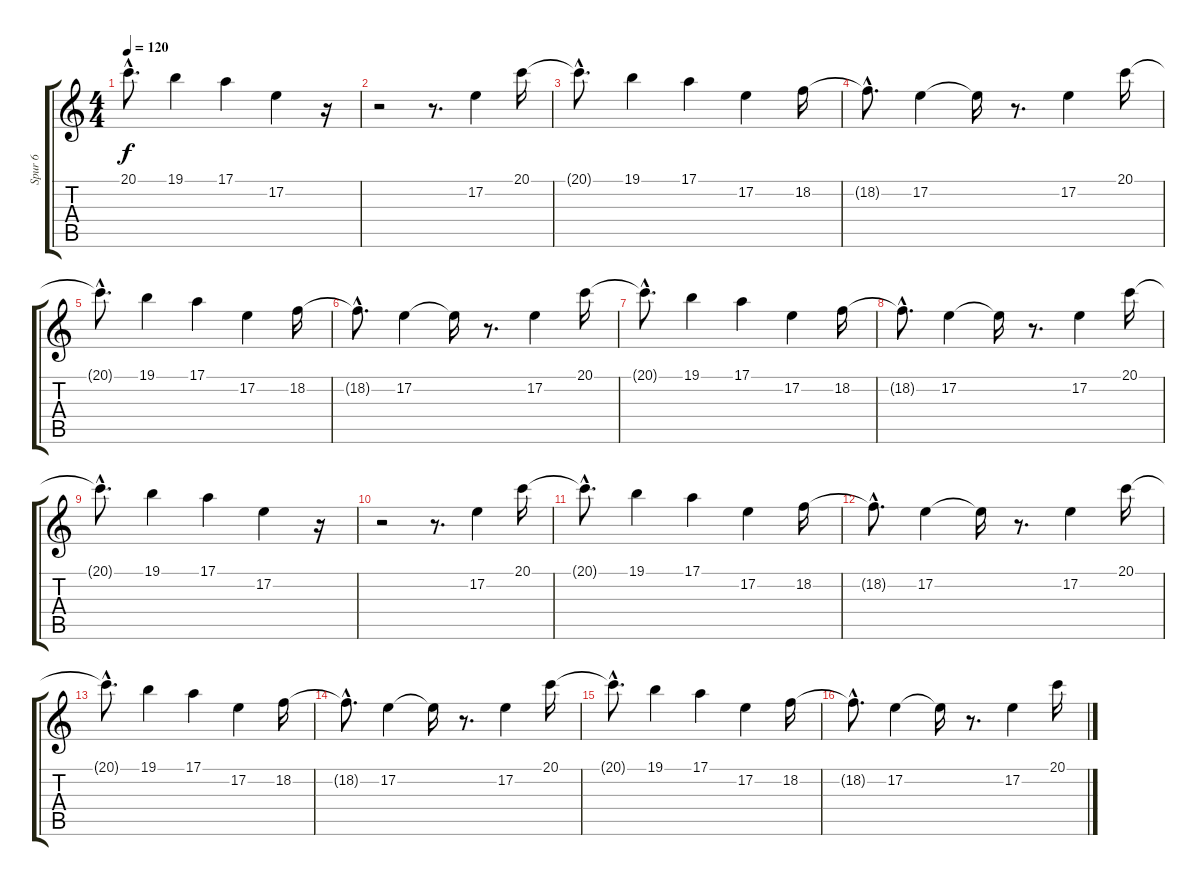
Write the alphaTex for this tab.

\track ("Spur 6" "Spur 6") {instrument stringensemble2}
\staff {score tabs}
\tuning (E4 B3 G3 D3 A2 E2) {hide}
\ts (4 4)
\tempo 120
\clef g2
\ks c
20.1{hac t}.8{d dy f} 19.1.4 17.1.4 17.2.4 r.16 |
r.2 r.8{d} 17.2.4 20.1.16 |
20.1{hac t}.8{d} 19.1.4 17.1.4 17.2.4 18.2.16 |
18.2{hac t}.8{d} 17.2.4 17.2{t}.16 r.8{d} 17.2.4 20.1.16 |
20.1{hac t}.8{d} 19.1.4 17.1.4 17.2.4 18.2.16 |
18.2{hac t}.8{d} 17.2.4 17.2{t}.16 r.8{d} 17.2.4 20.1.16 |
20.1{hac t}.8{d} 19.1.4 17.1.4 17.2.4 18.2.16 |
18.2{hac t}.8{d} 17.2.4 17.2{t}.16 r.8{d} 17.2.4 20.1.16 |
20.1{hac t}.8{d} 19.1.4 17.1.4 17.2.4 r.16 |
r.2 r.8{d} 17.2.4 20.1.16 |
20.1{hac t}.8{d} 19.1.4 17.1.4 17.2.4 18.2.16 |
18.2{hac t}.8{d} 17.2.4 17.2{t}.16 r.8{d} 17.2.4 20.1.16 |
20.1{hac t}.8{d} 19.1.4 17.1.4 17.2.4 18.2.16 |
18.2{hac t}.8{d} 17.2.4 17.2{t}.16 r.8{d} 17.2.4 20.1.16 |
20.1{hac t}.8{d} 19.1.4 17.1.4 17.2.4 18.2.16 |
18.2{hac t}.8{d} 17.2.4 17.2{t}.16 r.8{d} 17.2.4 20.1.16
